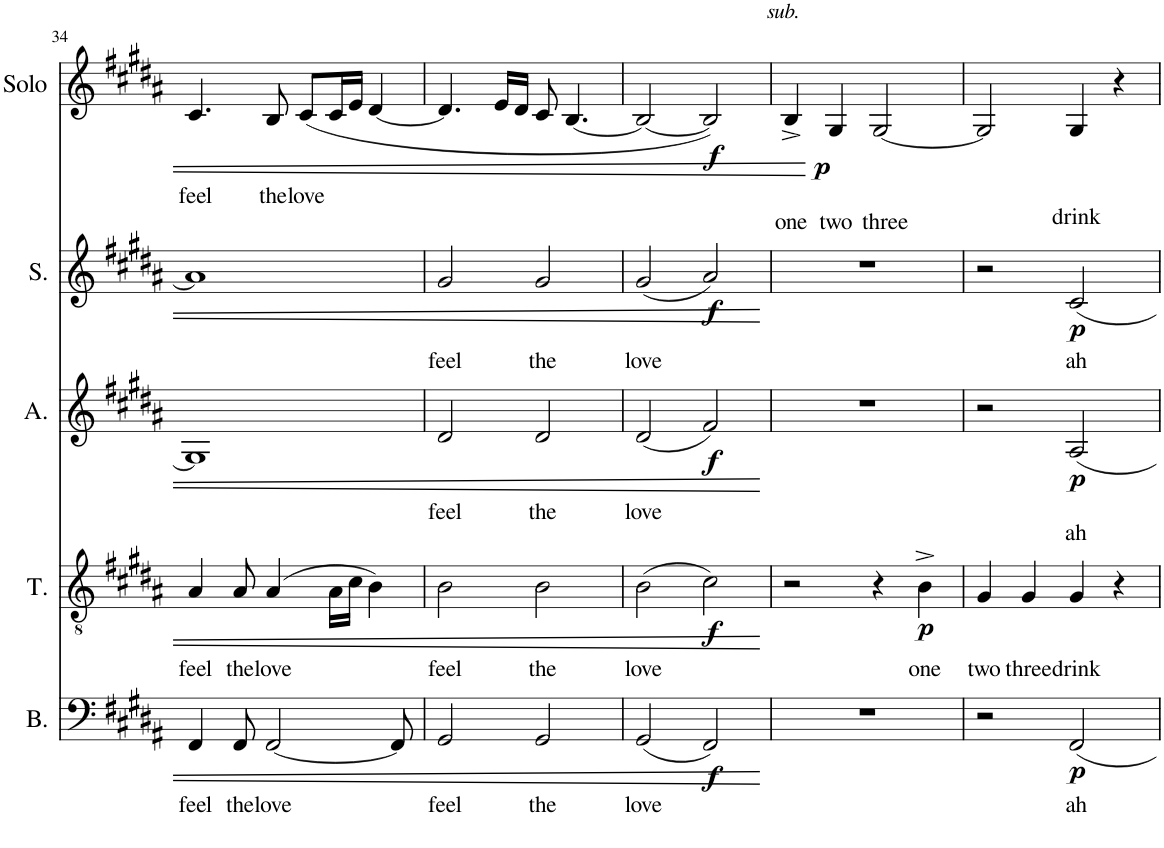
**kern	**text	**dynam	**kern	**text	**dynam	**kern	**text	**dynam	**kern	**text	**dynam	**kern	**text	**dynam
*part5	*part5	*part5	*part4	*part4	*part4	*part3	*part3	*part3	*part2	*part2	*part2	*part1	*part1	*part1
*staff5	*staff5	*staff5	*staff4	*staff4	*staff4	*staff3	*staff3	*staff3	*staff2	*staff2	*staff2	*staff1	*staff1	*staff1
*I"Bass	*	*	*I"Tenor	*	*	*I"Alto	*	*	*I"Soprano	*	*	*I"Solo	*	*
*I'B.	*	*	*I'T.	*	*	*I'A.	*	*	*I'S.	*	*	*I'Solo	*	*
!!LO:PB:g=z
*clefF4	*	*	*clefGv2	*	*	*clefG2	*	*	*clefG2	*	*	*clefG2	*	*
*k[f#c#g#d#a#]	*	*	*k[f#c#g#d#a#]	*	*	*k[f#c#g#d#a#]	*	*	*k[f#c#g#d#a#]	*	*	*k[f#c#g#d#a#]	*	*
*M2/2	*	*	*M2/2	*	*	*M2/2	*	*	*M2/2	*	*	*M2/2	*	*
*met(c|)	*	*	*met(c|)	*	*	*met(c|)	*	*	*met(c|)	*	*	*met(c|)	*	*
=34	=34	=34	=34	=34	=34	=34	=34	=34	=34	=34	=34	=34	=34	=34
!	!LO:LY:b	!	!	!LO:LY:b	!	!	!	!	!	!	!	!	!LO:LY:b	!
4FF#/	feel	.	4A#/	feel	.	1G#]	.	.	1a#]	.	.	4.c#/	feel	.
!	!LO:LY:b	!	!	!LO:LY:b	!	!	!	!	!	!	!	!	!	!
8FF#/	the	.	8A#/	the	.	.	.	.	.	.	.	.	.	.
!	!LO:LY:b	!	!	!LO:LY:b	!	!	!	!	!	!	!	!	!LO:LY:b	!
[2FF#/	love	.	(4A#/	love	.	.	.	.	.	.	.	8B/	the	.
!	!	!	!	!	!	!	!	!	!	!	!	!	!LO:LY:b	!
.	.	.	.	.	.	.	.	.	.	.	.	(8c#/L	love	.
.	.	.	16A#\LL	.	.	.	.	.	.	.	.	16c#/L	.	.
.	.	.	16c#\JJ	.	.	.	.	.	.	.	.	16e/JJ	.	.
.	.	.	4B\)	.	.	.	.	.	.	.	.	[4d#/	.	.
8FF#/]	.	.	.	.	.	.	.	.	.	.	.	.	.	.
=35	=35	=35	=35	=35	=35	=35	=35	=35	=35	=35	=35	=35	=35	=35
!	!LO:LY:b	!	!	!LO:LY:b	!	!	!LO:LY:b	!	!	!LO:LY:b	!	!	!	!
2GG#/	feel	.	2B\	feel	.	2d#/	feel	.	2g#/	feel	.	4.d#/]	.	.
.	.	.	.	.	.	.	.	.	.	.	.	16e/LL	.	.
.	.	.	.	.	.	.	.	.	.	.	.	16d#/JJ	.	.
!	!LO:LY:b	!	!	!LO:LY:b	!	!	!LO:LY:b	!	!	!LO:LY:b	!	!	!	!
2GG#/	the	.	2B\	the	.	2d#/	the	.	2g#/	the	.	8c#/	.	.
.	.	.	.	.	.	.	.	.	.	.	.	[4.B/	.	.
=36	=36	=36	=36	=36	=36	=36	=36	=36	=36	=36	=36	=36	=36	=36
!	!LO:LY:b	!	!	!LO:LY:b	!	!	!LO:LY:b	!	!	!LO:LY:b	!	!	!	!
(2GG#/	love	.	(2B\	love	.	(2d#/	love	.	(2g#/	love	.	2B/_	.	.
!	!	!LO:DY:b	!	!	!LO:DY:b	!	!	!LO:DY:b	!	!	!LO:DY:b	!	!	!LO:DY:b
2FF#/)	.	f	2c#\)	.	f	2f#/)	.	f	2a#/)	.	f	2B/])	.	f
=37	=37	=37	=37	=37	=37	=37	=37	=37	=37	=37	=37	=37	=37	=37
!	!	!	!	!	!	!	!	!	!	!	!	!LO:TX:a:i:t=sub.	!	!
!	!	!	!	!	!	!	!	!	!	!	!	!	!LO:LY:b	!LO:DY:b
1r	.	.	2r	.	.	1r	.	.	1r	.	.	4B^/	one	p
!	!	!	!	!	!	!	!	!	!	!	!	!	!LO:LY:b	!
.	.	.	.	.	.	.	.	.	.	.	.	4G#/	two	.
!	!	!	!	!	!	!	!	!	!	!	!	!	!LO:LY:b	!
.	.	.	4r	.	.	.	.	.	.	.	.	[2G#/	three	.
!	!	!	!	!LO:LY:b	!LO:DY:b	!	!	!	!	!	!	!	!	!
.	.	.	4B^\	one	p	.	.	.	.	.	.	.	.	.
=38	=38	=38	=38	=38	=38	=38	=38	=38	=38	=38	=38	=38	=38	=38
!	!	!	!	!LO:LY:b	!	!	!	!	!	!	!	!	!	!
2r	.	.	4G#/	two	.	2r	.	.	2r	.	.	2G#/]	.	.
!	!	!	!	!LO:LY:b	!	!	!	!	!	!	!	!	!	!
.	.	.	4G#/	three	.	.	.	.	.	.	.	.	.	.
!	!LO:LY:b	!LO:DY:b	!	!LO:LY:b	!	!	!LO:LY:b	!LO:DY:b	!	!LO:LY:b	!LO:DY:b	!	!LO:LY:b	!
2FF#/	ah	p	4G#/	drink	.	2A#/	ah	p	2c#/	ah	p	4G#/	drink	.
.	.	.	4r	.	.	.	.	.	.	.	.	4r	.	.
=	=	=	=	=	=	=	=	=	=	=	=	=	=	=
*-	*-	*-	*-	*-	*-	*-	*-	*-	*-	*-	*-	*-	*-	*-
